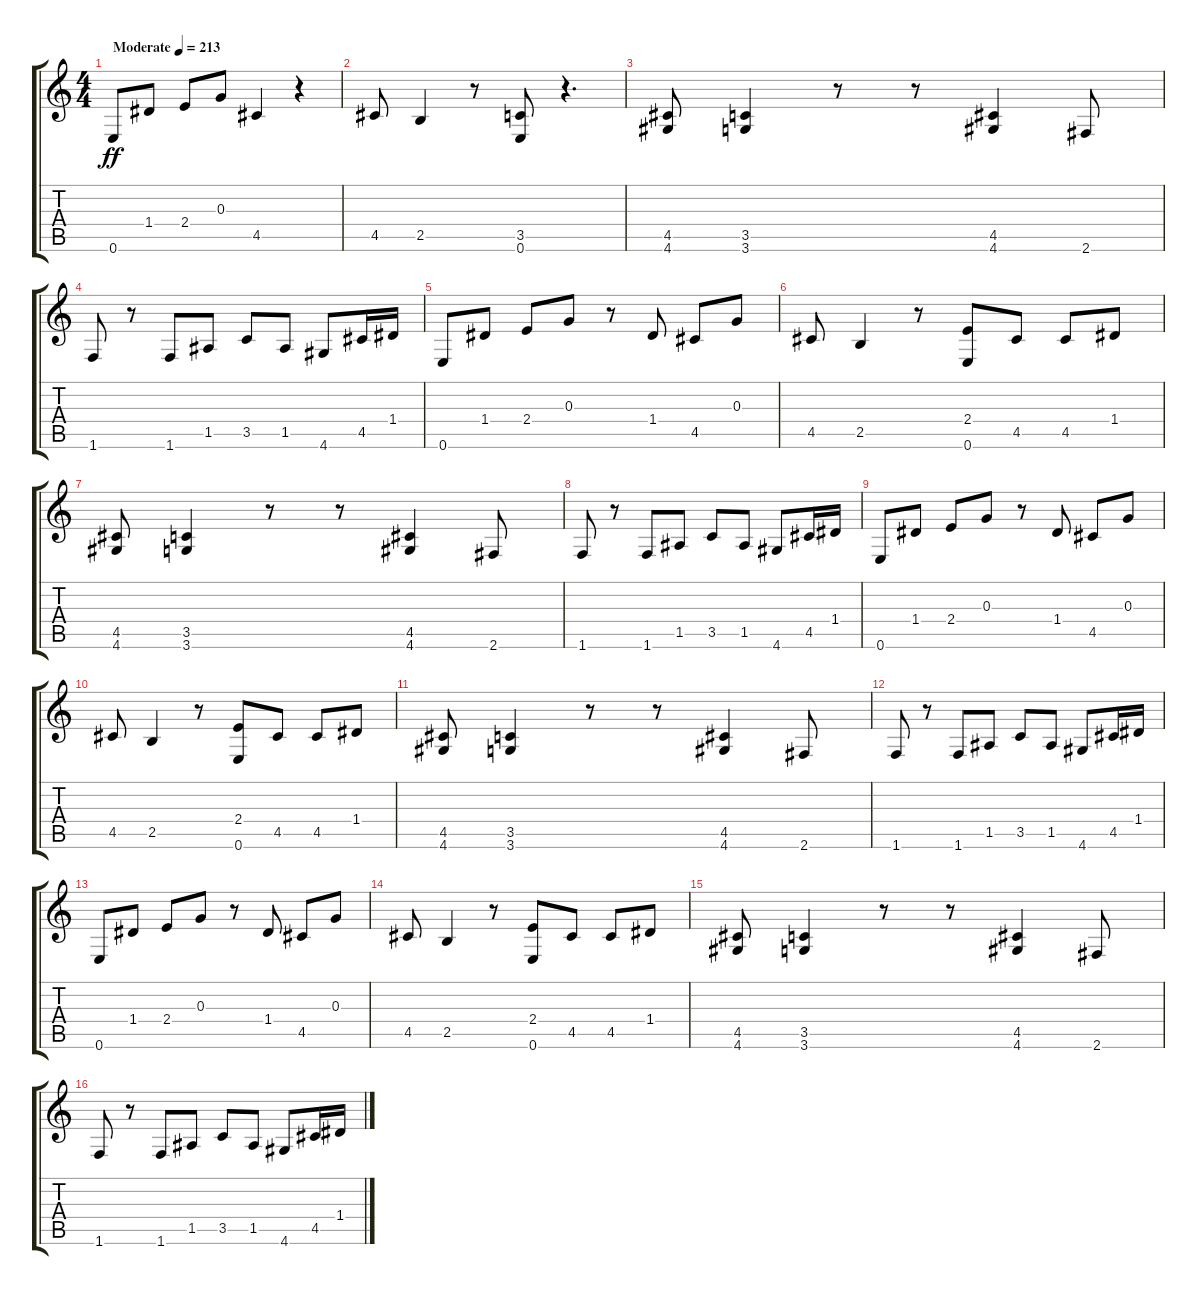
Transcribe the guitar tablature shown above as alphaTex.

\track "" {instrument distortionguitar}
\staff {score tabs}
\tuning (E4 B3 G3 D3 A2 E2) {hide}
\ts (4 4)
\tempo (213 "Moderate")
\clef g2
\ks c
0.6.8{dy ff instrument distortionguitar} 1.4.8 2.4.8 0.3.8 4.5.4 r.4 |
4.5.8 2.5.4 r.8 (3.5 0.6).8 r.4{d} |
(4.5 4.6).8 (3.5 3.6).4 r.8 r.8 (4.5 4.6).4 2.6.8 |
1.6.8 r.8 1.6.8 1.5.8 3.5.8 1.5.8 4.6.8 4.5.16 1.4.16 |
0.6.8 1.4.8 2.4.8 0.3.8 r.8 1.4.8 4.5.8 0.3.8 |
4.5.8 2.5.4 r.8 (2.4 0.6).8 4.5.8 4.5.8 1.4.8 |
(4.5 4.6).8 (3.5 3.6).4 r.8 r.8 (4.5 4.6).4 2.6.8 |
1.6.8 r.8 1.6.8 1.5.8 3.5.8 1.5.8 4.6.8 4.5.16 1.4.16 |
0.6.8 1.4.8 2.4.8 0.3.8 r.8 1.4.8 4.5.8 0.3.8 |
4.5.8 2.5.4 r.8 (2.4 0.6).8 4.5.8 4.5.8 1.4.8 |
(4.5 4.6).8 (3.5 3.6).4 r.8 r.8 (4.5 4.6).4 2.6.8 |
1.6.8 r.8 1.6.8 1.5.8 3.5.8 1.5.8 4.6.8 4.5.16 1.4.16 |
0.6.8 1.4.8 2.4.8 0.3.8 r.8 1.4.8 4.5.8 0.3.8 |
4.5.8 2.5.4 r.8 (2.4 0.6).8 4.5.8 4.5.8 1.4.8 |
(4.5 4.6).8 (3.5 3.6).4 r.8 r.8 (4.5 4.6).4 2.6.8 |
1.6.8 r.8 1.6.8 1.5.8 3.5.8 1.5.8 4.6.8 4.5.16 1.4.16
